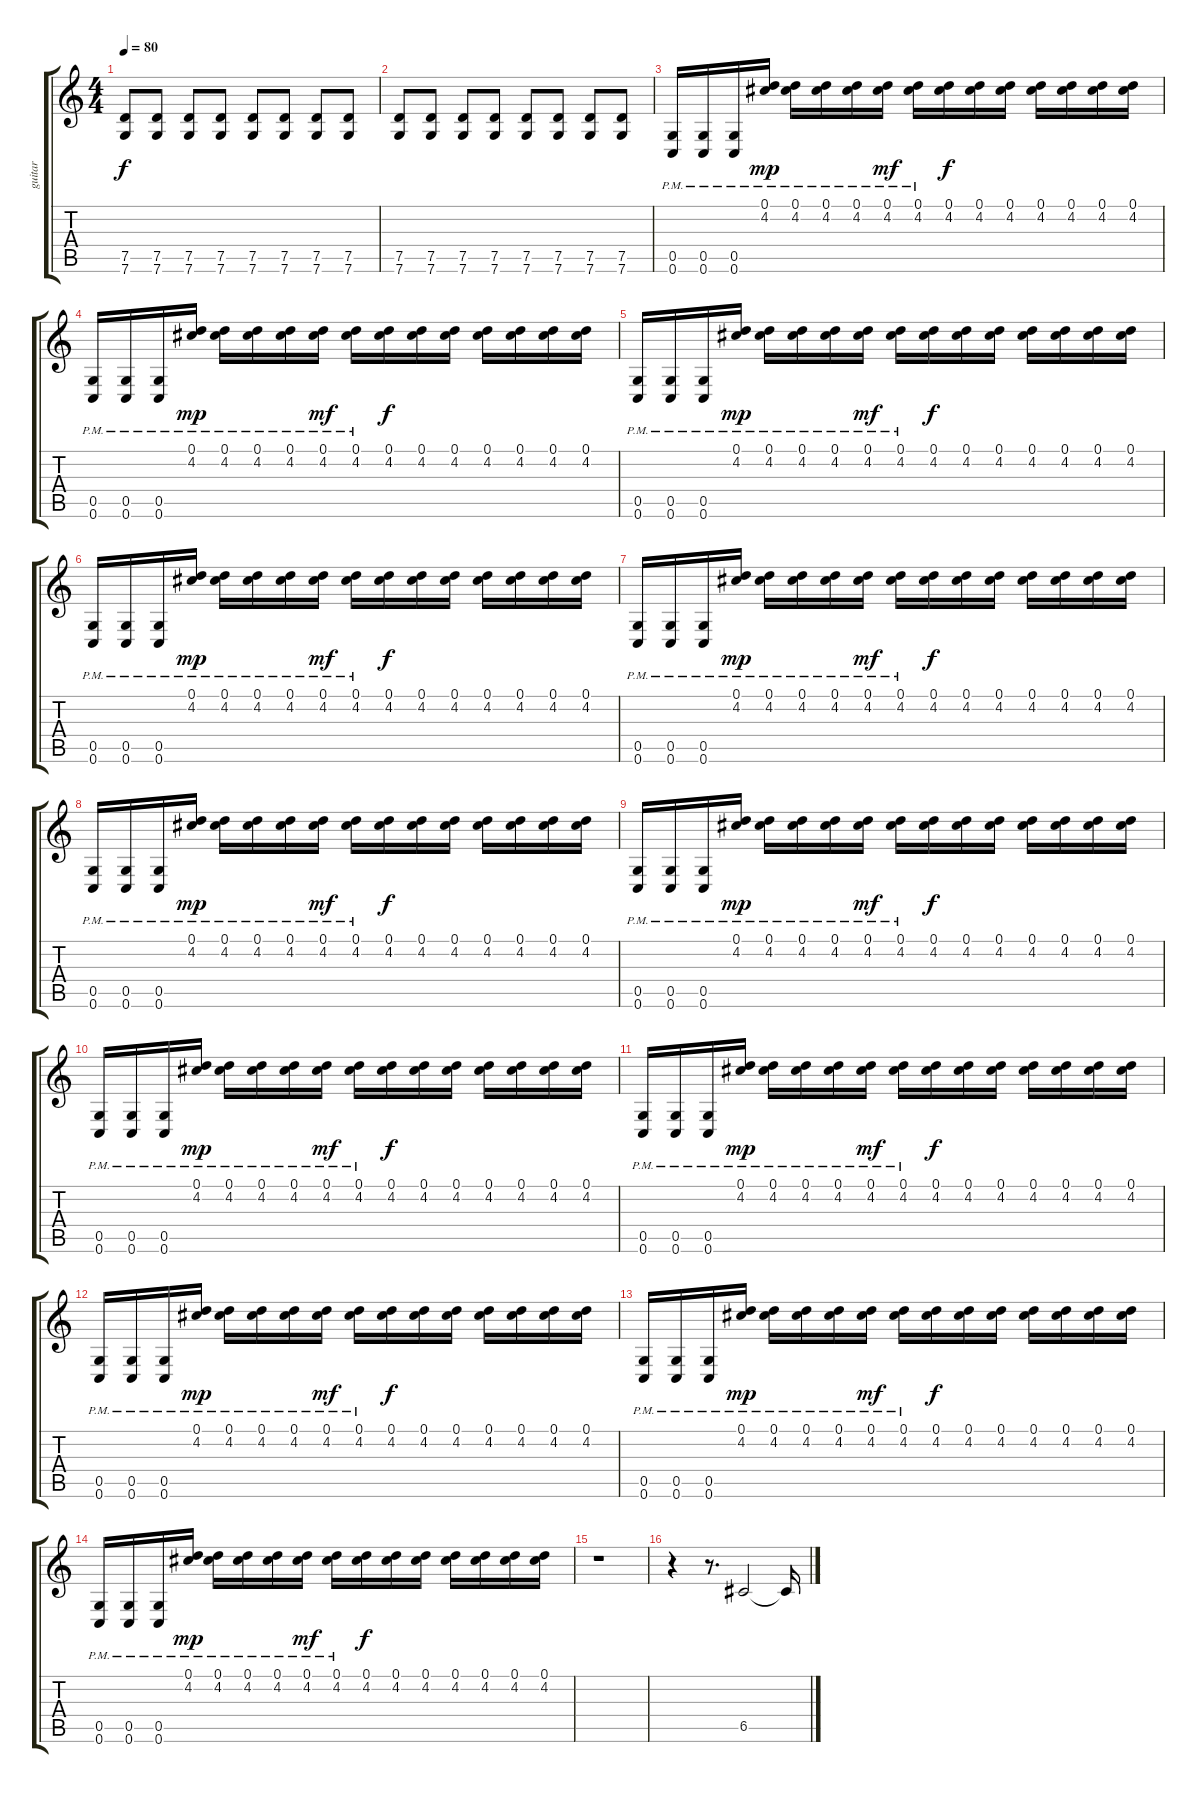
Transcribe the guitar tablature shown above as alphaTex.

\track ("guitar" "guitar") {instrument overdrivenguitar}
\staff {score tabs}
\tuning (D4 A3 F3 C3 G2 C2) {hide}
\ts (4 4)
\tempo 80
\clef g2
\ks c
(7.5 7.6).8{dy f instrument overdrivenguitar} (7.5 7.6).8 (7.5 7.6).8 (7.5 7.6).8 (7.5 7.6).8 (7.5 7.6).8 (7.5 7.6).8 (7.5 7.6).8 |
(7.5 7.6).8 (7.5 7.6).8 (7.5 7.6).8 (7.5 7.6).8 (7.5 7.6).8 (7.5 7.6).8 (7.5 7.6).8 (7.5 7.6).8 |
(0.5{pm} 0.6).16 (0.5{pm} 0.6).16 (0.5{pm} 0.6).16 (0.1 4.2{pm}).16{dy mp} (0.1 4.2{pm}).16 (0.1 4.2{pm}).16 (0.1 4.2{pm}).16 (0.1 4.2{pm}).16{dy mf} (0.1{pm} 4.2).16 (0.1 4.2).16{dy f} (0.1 4.2).16 (0.1 4.2).16 (0.1 4.2).16 (0.1 4.2).16 (0.1 4.2).16 (0.1 4.2).16 |
(0.5{pm} 0.6).16 (0.5{pm} 0.6).16 (0.5{pm} 0.6).16 (0.1 4.2{pm}).16{dy mp} (0.1 4.2{pm}).16 (0.1 4.2{pm}).16 (0.1 4.2{pm}).16 (0.1 4.2{pm}).16{dy mf} (0.1{pm} 4.2).16 (0.1 4.2).16{dy f} (0.1 4.2).16 (0.1 4.2).16 (0.1 4.2).16 (0.1 4.2).16 (0.1 4.2).16 (0.1 4.2).16 |
(0.5{pm} 0.6).16 (0.5{pm} 0.6).16 (0.5{pm} 0.6).16 (0.1 4.2{pm}).16{dy mp} (0.1 4.2{pm}).16 (0.1 4.2{pm}).16 (0.1 4.2{pm}).16 (0.1 4.2{pm}).16{dy mf} (0.1{pm} 4.2).16 (0.1 4.2).16{dy f} (0.1 4.2).16 (0.1 4.2).16 (0.1 4.2).16 (0.1 4.2).16 (0.1 4.2).16 (0.1 4.2).16 |
(0.5{pm} 0.6).16 (0.5{pm} 0.6).16 (0.5{pm} 0.6).16 (0.1 4.2{pm}).16{dy mp} (0.1 4.2{pm}).16 (0.1 4.2{pm}).16 (0.1 4.2{pm}).16 (0.1 4.2{pm}).16{dy mf} (0.1{pm} 4.2).16 (0.1 4.2).16{dy f} (0.1 4.2).16 (0.1 4.2).16 (0.1 4.2).16 (0.1 4.2).16 (0.1 4.2).16 (0.1 4.2).16 |
(0.5{pm} 0.6).16 (0.5{pm} 0.6).16 (0.5{pm} 0.6).16 (0.1 4.2{pm}).16{dy mp} (0.1 4.2{pm}).16 (0.1 4.2{pm}).16 (0.1 4.2{pm}).16 (0.1 4.2{pm}).16{dy mf} (0.1{pm} 4.2).16 (0.1 4.2).16{dy f} (0.1 4.2).16 (0.1 4.2).16 (0.1 4.2).16 (0.1 4.2).16 (0.1 4.2).16 (0.1 4.2).16 |
(0.5{pm} 0.6).16 (0.5{pm} 0.6).16 (0.5{pm} 0.6).16 (0.1 4.2{pm}).16{dy mp} (0.1 4.2{pm}).16 (0.1 4.2{pm}).16 (0.1 4.2{pm}).16 (0.1 4.2{pm}).16{dy mf} (0.1{pm} 4.2).16 (0.1 4.2).16{dy f} (0.1 4.2).16 (0.1 4.2).16 (0.1 4.2).16 (0.1 4.2).16 (0.1 4.2).16 (0.1 4.2).16 |
(0.5{pm} 0.6).16 (0.5{pm} 0.6).16 (0.5{pm} 0.6).16 (0.1 4.2{pm}).16{dy mp} (0.1 4.2{pm}).16 (0.1 4.2{pm}).16 (0.1 4.2{pm}).16 (0.1 4.2{pm}).16{dy mf} (0.1{pm} 4.2).16 (0.1 4.2).16{dy f} (0.1 4.2).16 (0.1 4.2).16 (0.1 4.2).16 (0.1 4.2).16 (0.1 4.2).16 (0.1 4.2).16 |
(0.5{pm} 0.6).16 (0.5{pm} 0.6).16 (0.5{pm} 0.6).16 (0.1 4.2{pm}).16{dy mp} (0.1 4.2{pm}).16 (0.1 4.2{pm}).16 (0.1 4.2{pm}).16 (0.1 4.2{pm}).16{dy mf} (0.1{pm} 4.2).16 (0.1 4.2).16{dy f} (0.1 4.2).16 (0.1 4.2).16 (0.1 4.2).16 (0.1 4.2).16 (0.1 4.2).16 (0.1 4.2).16 |
(0.5{pm} 0.6).16 (0.5{pm} 0.6).16 (0.5{pm} 0.6).16 (0.1 4.2{pm}).16{dy mp} (0.1 4.2{pm}).16 (0.1 4.2{pm}).16 (0.1 4.2{pm}).16 (0.1 4.2{pm}).16{dy mf} (0.1{pm} 4.2).16 (0.1 4.2).16{dy f} (0.1 4.2).16 (0.1 4.2).16 (0.1 4.2).16 (0.1 4.2).16 (0.1 4.2).16 (0.1 4.2).16 |
(0.5{pm} 0.6).16 (0.5{pm} 0.6).16 (0.5{pm} 0.6).16 (0.1 4.2{pm}).16{dy mp} (0.1 4.2{pm}).16 (0.1 4.2{pm}).16 (0.1 4.2{pm}).16 (0.1 4.2{pm}).16{dy mf} (0.1{pm} 4.2).16 (0.1 4.2).16{dy f} (0.1 4.2).16 (0.1 4.2).16 (0.1 4.2).16 (0.1 4.2).16 (0.1 4.2).16 (0.1 4.2).16 |
(0.5{pm} 0.6).16 (0.5{pm} 0.6).16 (0.5{pm} 0.6).16 (0.1 4.2{pm}).16{dy mp} (0.1 4.2{pm}).16 (0.1 4.2{pm}).16 (0.1 4.2{pm}).16 (0.1 4.2{pm}).16{dy mf} (0.1{pm} 4.2).16 (0.1 4.2).16{dy f} (0.1 4.2).16 (0.1 4.2).16 (0.1 4.2).16 (0.1 4.2).16 (0.1 4.2).16 (0.1 4.2).16 |
(0.5{pm} 0.6).16 (0.5{pm} 0.6).16 (0.5{pm} 0.6).16 (0.1 4.2{pm}).16{dy mp} (0.1 4.2{pm}).16 (0.1 4.2{pm}).16 (0.1 4.2{pm}).16 (0.1 4.2{pm}).16{dy mf} (0.1{pm} 4.2).16 (0.1 4.2).16{dy f} (0.1 4.2).16 (0.1 4.2).16 (0.1 4.2).16 (0.1 4.2).16 (0.1 4.2).16 (0.1 4.2).16 |
r.1 |
r.4 r.8{d} 6.5.2 6.5{t}.16
